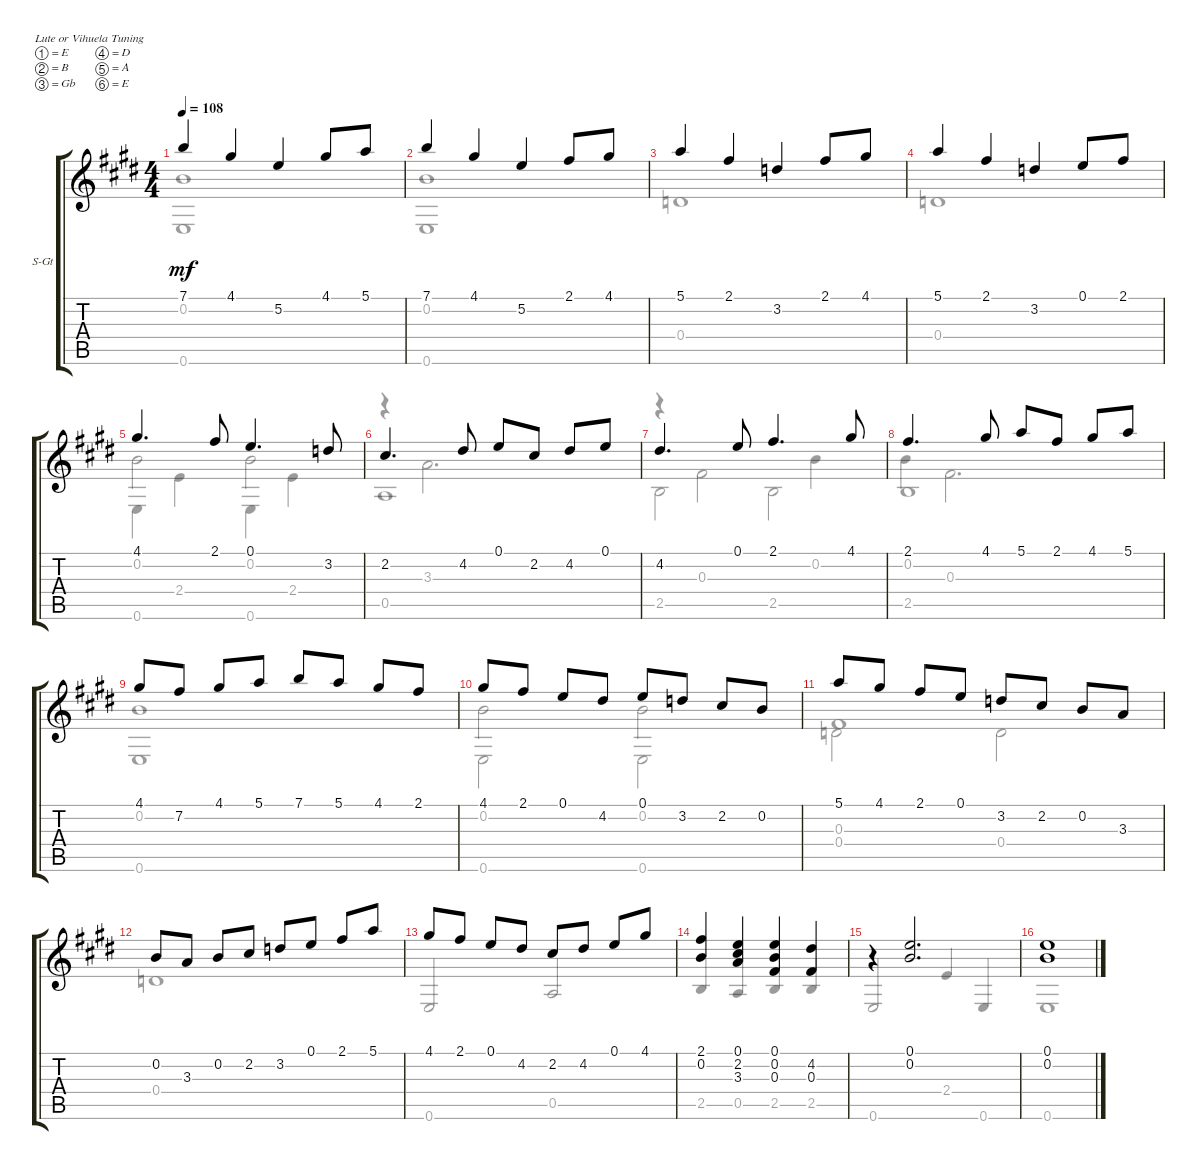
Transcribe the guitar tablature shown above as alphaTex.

\defaultSystemsLayout 4
\bracketExtendMode groupsimilarinstruments
\firstSystemTrackNameOrientation horizontal
\otherSystemsTrackNameOrientation horizontal
\track ("Steel Guitar" "S-Gt") {instrument acousticguitarsteel}
\staff {score tabs}
\tuning (E4 B3 Gb3 D3 A2 E2)
\voice
\ts (4 4)
\tempo 108
\clef g2
\ks e
7.1.4{dy mf} 4.1.4 5.2.4 4.1.8 5.1.8 |
7.1.4 4.1.4 5.2.4 2.1.8 4.1.8 |
5.1.4 2.1.4 3.2.4 2.1.8 4.1.8 |
5.1.4 2.1.4 3.2.4 0.1.8 2.1.8 |
4.1.4{d} 2.1.8 0.1.4{d} 3.2.8 |
2.2.4{d} 4.2.8 0.1.8 2.2.8 4.2.8 0.1.8 |
4.2.4{d} 0.1.8 2.1.4{d} 4.1.8 |
2.1.4{d} 4.1.8 5.1.8 2.1.8 4.1.8 5.1.8 |
4.1.8 7.2.8 4.1.8 5.1.8 7.1.8 5.1.8 4.1.8 2.1.8 |
4.1.8 2.1.8 0.1.8 4.2.8 0.1.8 3.2.8 2.2.8 0.2.8 |
5.1.8 4.1.8 2.1.8 0.1.8 3.2.8 2.2.8 0.2.8 3.3.8 |
0.2.8 3.3.8 0.2.8 2.2.8 3.2.8 0.1.8 2.1.8 5.1.8 |
4.1.8 2.1.8 0.1.8 4.2.8 2.2.8 4.2.8 0.1.8 4.1.8 |
(0.2 2.1).4 (0.1 2.2 3.3).4 (0.1 0.2 0.3).4 (0.3 4.2).4 |
r.4 (0.2 0.1).2{d} |
(0.2 0.1).1
\voice
\clef g2
\ottava regular
\simile none
\ks e
0.2.1{dy mf} |
0.2.1 |
|
|
0.2.2 0.2.2 |
r.4 3.3.2{d} |
r.4 0.3.2 0.2.4 |
0.2.4 0.3.2{d} |
0.2.1 |
0.2.2 0.2.2 |
0.3.1 |
|
|
|
|
\voice
\clef g2
\ottava regular
\simile none
\ks e
0.6.1{dy mf} |
0.6.1 |
0.4.1 |
0.4.1 |
0.6.4 2.4.4 0.6.4 2.4.4 |
0.5.1 |
2.5.2 2.5.2 |
2.5.1 |
0.6.1 |
0.6.2 0.6.2 |
0.4.2 0.4.2 |
0.4.1 |
0.6.2{beam invert} 0.5.2{beam invert} |
2.5.4{beam invert} 0.5.4{beam invert} 2.5.4{beam invert} 2.5.4{beam invert} |
0.6.2{beam invert} 2.4.4{beam invert} 0.6.4{beam invert} |
0.6.1
